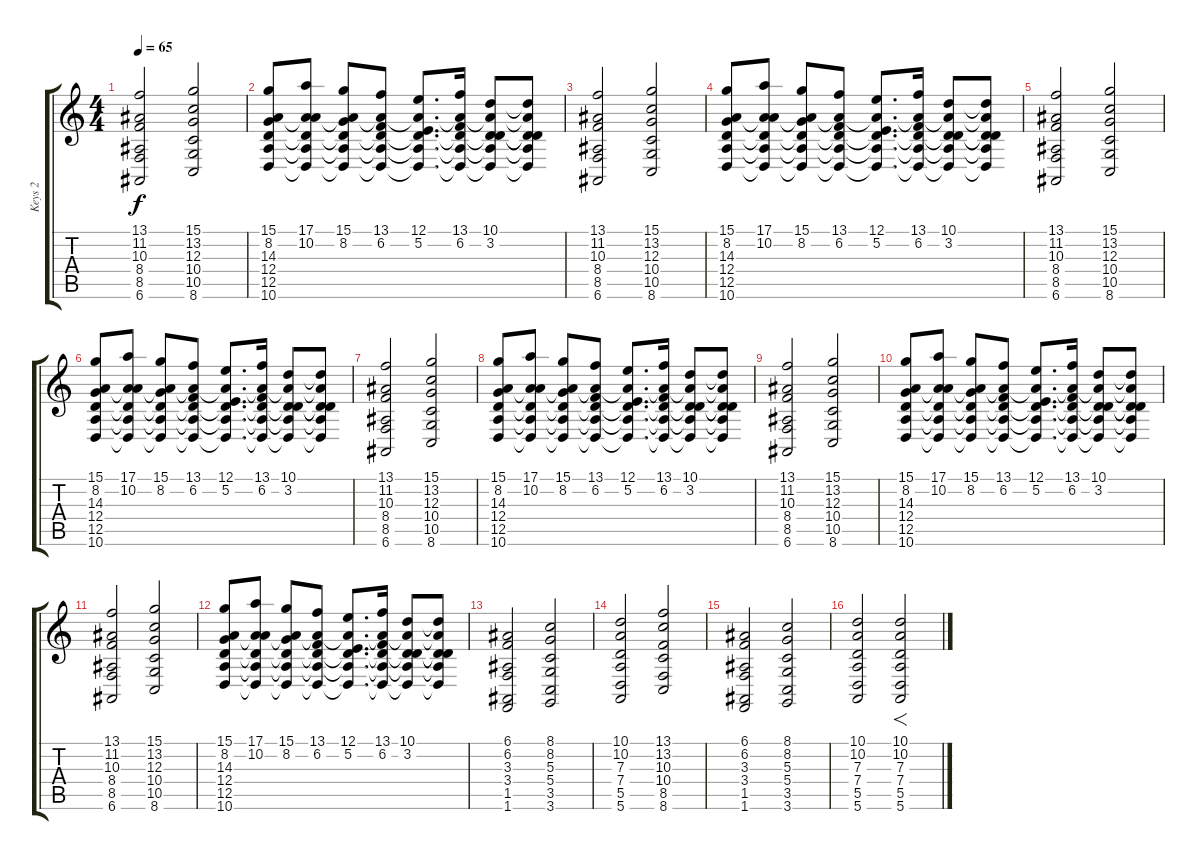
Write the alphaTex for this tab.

\track ("Keys 2" "Keys 2") {instrument acousticgrandpiano}
\staff {score tabs}
\tuning (E4 B3 G3 D3 A2 E2) {hide}
\ts (4 4)
\tempo 65
\clef g2
\ks c
(13.1 11.2 10.3 8.4 8.5 6.6).2{dy f} (15.1 13.2 12.3 10.4 10.5 8.6).2 |
(15.1 8.2 14.3 12.4 12.5 10.6).8 (17.1 10.2 14.3{t} 12.4{t} 12.5{t} 10.6{t}).8 (15.1 8.2 14.3{t} 12.4{t} 12.5{t} 10.6{t}).8 (13.1 6.2 14.3{t} 12.4{t} 12.5{t} 10.6{t}).8 (12.1 5.2 14.3{t} 12.4{t} 12.5{t} 10.6{t}).8{d} (13.1 6.2 14.3{t} 12.4{t} 12.5{t} 10.6{t}).16 (10.1 3.2 14.3{t} 12.4{t} 12.5{t} 10.6{t}).8 (10.1{t} 3.2{t} 14.3{t} 12.4{t} 12.5{t} 10.6{t}).8 |
(13.1 11.2 10.3 8.4 8.5 6.6).2 (15.1 13.2 12.3 10.4 10.5 8.6).2 |
(15.1 8.2 14.3 12.4 12.5 10.6).8 (17.1 10.2 14.3{t} 12.4{t} 12.5{t} 10.6{t}).8 (15.1 8.2 14.3{t} 12.4{t} 12.5{t} 10.6{t}).8 (13.1 6.2 14.3{t} 12.4{t} 12.5{t} 10.6{t}).8 (12.1 5.2 14.3{t} 12.4{t} 12.5{t} 10.6{t}).8{d} (13.1 6.2 14.3{t} 12.4{t} 12.5{t} 10.6{t}).16 (10.1 3.2 14.3{t} 12.4{t} 12.5{t} 10.6{t}).8 (10.1{t} 3.2{t} 14.3{t} 12.4{t} 12.5{t} 10.6{t}).8 |
(13.1 11.2 10.3 8.4 8.5 6.6).2{volume 15} (15.1 13.2 12.3 10.4 10.5 8.6).2 |
(15.1 8.2 14.3 12.4 12.5 10.6).8 (17.1 10.2 14.3{t} 12.4{t} 12.5{t} 10.6{t}).8 (15.1 8.2 14.3{t} 12.4{t} 12.5{t} 10.6{t}).8 (13.1 6.2 14.3{t} 12.4{t} 12.5{t} 10.6{t}).8 (12.1 5.2 14.3{t} 12.4{t} 12.5{t} 10.6{t}).8{d} (13.1 6.2 14.3{t} 12.4{t} 12.5{t} 10.6{t}).16 (10.1 3.2 14.3{t} 12.4{t} 12.5{t} 10.6{t}).8 (10.1{t} 3.2{t} 14.3{t} 12.4{t} 12.5{t} 10.6{t}).8 |
(13.1 11.2 10.3 8.4 8.5 6.6).2 (15.1 13.2 12.3 10.4 10.5 8.6).2 |
(15.1 8.2 14.3 12.4 12.5 10.6).8 (17.1 10.2 14.3{t} 12.4{t} 12.5{t} 10.6{t}).8 (15.1 8.2 14.3{t} 12.4{t} 12.5{t} 10.6{t}).8 (13.1 6.2 14.3{t} 12.4{t} 12.5{t} 10.6{t}).8 (12.1 5.2 14.3{t} 12.4{t} 12.5{t} 10.6{t}).8{d} (13.1 6.2 14.3{t} 12.4{t} 12.5{t} 10.6{t}).16 (10.1 3.2 14.3{t} 12.4{t} 12.5{t} 10.6{t}).8 (10.1{t} 3.2{t} 14.3{t} 12.4{t} 12.5{t} 10.6{t}).8 |
(13.1 11.2 10.3 8.4 8.5 6.6).2 (15.1 13.2 12.3 10.4 10.5 8.6).2 |
(15.1 8.2 14.3 12.4 12.5 10.6).8 (17.1 10.2 14.3{t} 12.4{t} 12.5{t} 10.6{t}).8 (15.1 8.2 14.3{t} 12.4{t} 12.5{t} 10.6{t}).8 (13.1 6.2 14.3{t} 12.4{t} 12.5{t} 10.6{t}).8 (12.1 5.2 14.3{t} 12.4{t} 12.5{t} 10.6{t}).8{d} (13.1 6.2 14.3{t} 12.4{t} 12.5{t} 10.6{t}).16 (10.1 3.2 14.3{t} 12.4{t} 12.5{t} 10.6{t}).8 (10.1{t} 3.2{t} 14.3{t} 12.4{t} 12.5{t} 10.6{t}).8 |
(13.1 11.2 10.3 8.4 8.5 6.6).2 (15.1 13.2 12.3 10.4 10.5 8.6).2 |
(15.1 8.2 14.3 12.4 12.5 10.6).8 (17.1 10.2 14.3{t} 12.4{t} 12.5{t} 10.6{t}).8 (15.1 8.2 14.3{t} 12.4{t} 12.5{t} 10.6{t}).8 (13.1 6.2 14.3{t} 12.4{t} 12.5{t} 10.6{t}).8 (12.1 5.2 14.3{t} 12.4{t} 12.5{t} 10.6{t}).8{d} (13.1 6.2 14.3{t} 12.4{t} 12.5{t} 10.6{t}).16 (10.1 3.2 14.3{t} 12.4{t} 12.5{t} 10.6{t}).8 (10.1{t} 3.2{t} 14.3{t} 12.4{t} 12.5{t} 10.6{t}).8 |
(6.1 6.2 3.3 3.4 1.5 1.6).2{volume 7} (8.1 8.2 5.3 5.4 3.5 3.6).2 |
(10.1 10.2 7.3 7.4 5.5 5.6).2 (13.1 13.2 10.3 10.4 8.5 8.6).2 |
(6.1 6.2 3.3 3.4 1.5 1.6).2 (8.1 8.2 5.3 5.4 3.5 3.6).2 |
(10.1 10.2 7.3 7.4 5.5 5.6).2 (10.1 10.2 7.3 7.4 5.5 5.6).2{f}
